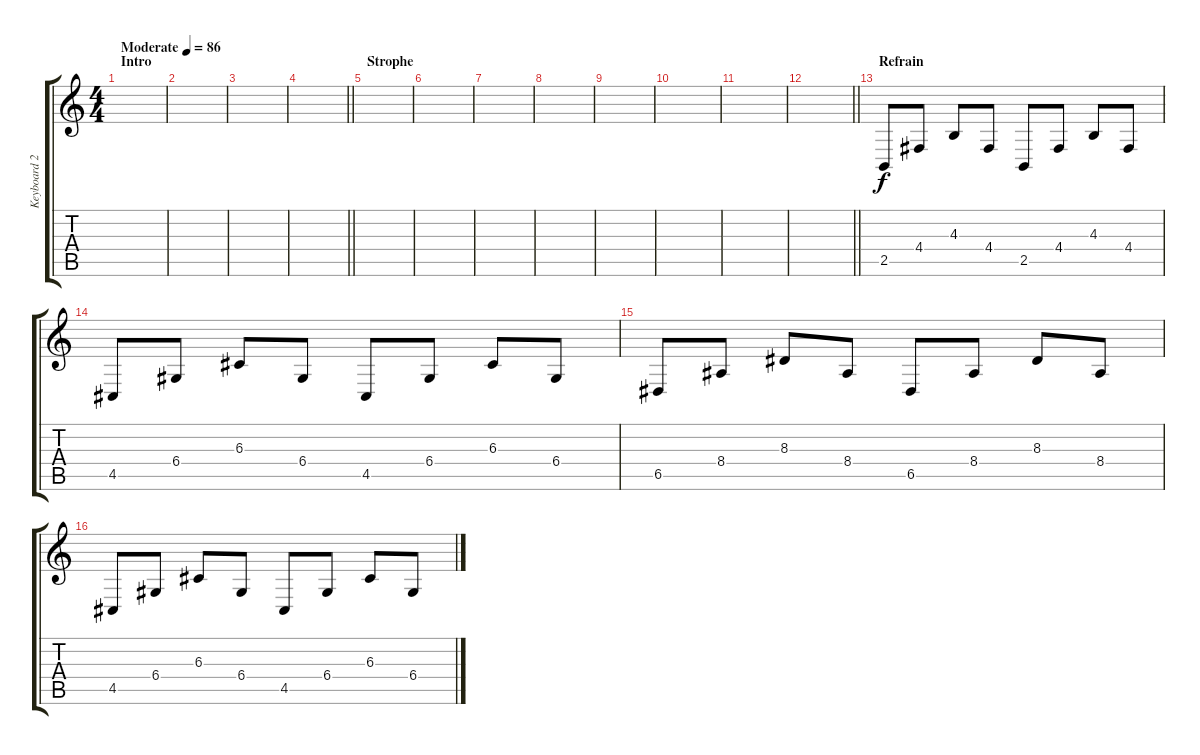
\track ("Keyboard 2" "Keyboard 2") {instrument frenchhorn}
\staff {score tabs}
\tuning (E4 B3 G3 D3 A2 E2) {hide}
\ts (4 4)
\section ("" "Intro")
\tempo (86 "Moderate")
\clef g2
\ks c
|
|
|
\barLineRight lightlight
|
\section ("" "Strophe")
|
|
|
|
|
|
|
\barLineRight lightlight
|
\section ("" "Refrain")
2.5.8 4.4.8 4.3.8 4.4.8 2.5.8 4.4.8 4.3.8 4.4.8 |
4.5.8 6.4.8 6.3.8 6.4.8 4.5.8 6.4.8 6.3.8 6.4.8 |
6.5.8 8.4.8 8.3.8 8.4.8 6.5.8 8.4.8 8.3.8 8.4.8 |
4.5.8 6.4.8 6.3.8 6.4.8 4.5.8 6.4.8 6.3.8 6.4.8
